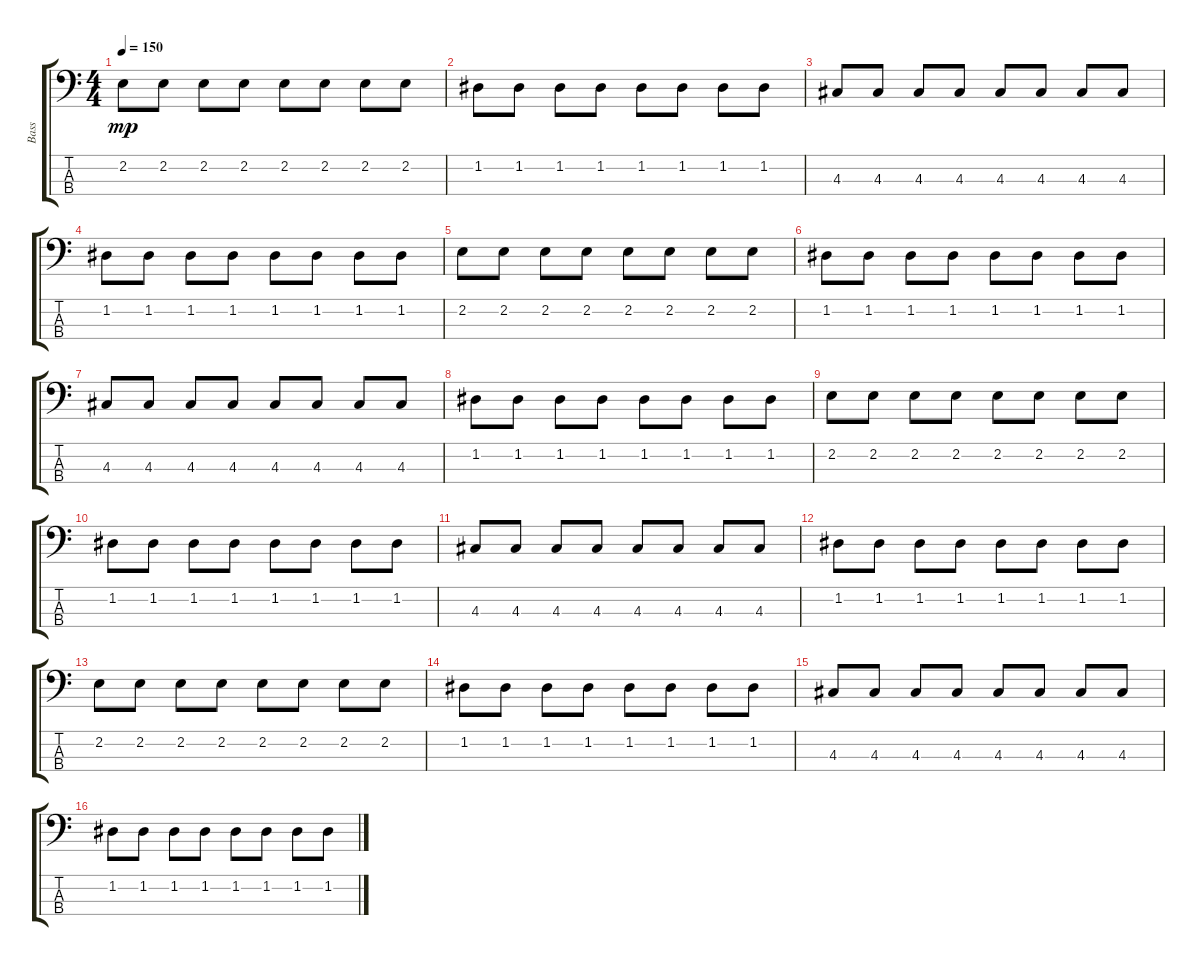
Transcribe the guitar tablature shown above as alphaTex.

\track ("Bass" "Bass") {instrument electricbasspick}
\staff {score tabs}
\tuning (G2 D2 A1 E1) {hide}
\ts (4 4)
\tempo 150
\clef f4
\ks c
2.2.8{dy mp} 2.2.8 2.2.8 2.2.8 2.2.8 2.2.8 2.2.8 2.2.8 |
1.2.8 1.2.8 1.2.8 1.2.8 1.2.8 1.2.8 1.2.8 1.2.8 |
4.3.8 4.3.8 4.3.8 4.3.8 4.3.8 4.3.8 4.3.8 4.3.8 |
1.2.8 1.2.8 1.2.8 1.2.8 1.2.8 1.2.8 1.2.8 1.2.8 |
2.2.8 2.2.8 2.2.8 2.2.8 2.2.8 2.2.8 2.2.8 2.2.8 |
1.2.8 1.2.8 1.2.8 1.2.8 1.2.8 1.2.8 1.2.8 1.2.8 |
4.3.8 4.3.8 4.3.8 4.3.8 4.3.8 4.3.8 4.3.8 4.3.8 |
1.2.8 1.2.8 1.2.8 1.2.8 1.2.8 1.2.8 1.2.8 1.2.8 |
2.2.8 2.2.8 2.2.8 2.2.8 2.2.8 2.2.8 2.2.8 2.2.8 |
1.2.8 1.2.8 1.2.8 1.2.8 1.2.8 1.2.8 1.2.8 1.2.8 |
4.3.8 4.3.8 4.3.8 4.3.8 4.3.8 4.3.8 4.3.8 4.3.8 |
1.2.8 1.2.8 1.2.8 1.2.8 1.2.8 1.2.8 1.2.8 1.2.8 |
2.2.8 2.2.8 2.2.8 2.2.8 2.2.8 2.2.8 2.2.8 2.2.8 |
1.2.8 1.2.8 1.2.8 1.2.8 1.2.8 1.2.8 1.2.8 1.2.8 |
4.3.8 4.3.8 4.3.8 4.3.8 4.3.8 4.3.8 4.3.8 4.3.8 |
1.2.8 1.2.8 1.2.8 1.2.8 1.2.8 1.2.8 1.2.8 1.2.8
